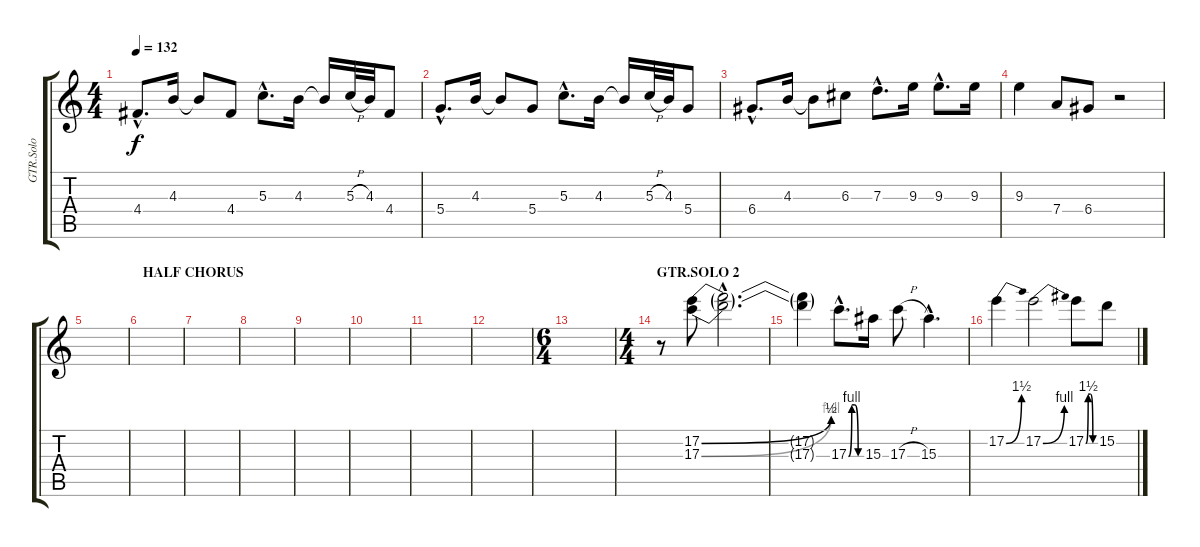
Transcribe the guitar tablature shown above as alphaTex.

\track ("GTR.Solo" "GTR.Solo") {instrument distortionguitar}
\staff {score tabs}
\tuning (E4 B3 G3 D3 A2 E2) {hide}
\ts (4 4)
\tempo 132
\clef g2
\ks c
4.4{hac}.8{d dy f} 4.3.16 4.3{t}.8 4.4.8 5.3{hac}.8{d} 4.3.16 4.3{t}.16 5.3{h}.32 4.3.32 4.4.8 |
5.4{hac}.8{d} 4.3.16 4.3{t}.8 5.4.8 5.3{hac}.8{d} 4.3.16 4.3{t}.16 5.3{h}.32 4.3.32 5.4.8 |
6.4{hac}.8{d} 4.3.16 4.3{t}.8 6.3.8 7.3{hac}.8{d} 9.3.16 9.3{hac}.8{d} 9.3.16 |
9.3.4 7.4.8 6.4.8 r.2 |
|
\section ("" "HALF CHORUS")
|
|
|
|
|
|
|
\ts (6 4)
|
\ts (4 4)
\section ("" "GTR.SOLO 2")
r.8 (17.2{be (bend 0 0 60 2)} 17.3{be (bend 0 0 60 4)}).8 (17.2{hac t} 17.3{hac t}).2{d} |
(17.2{t} 17.3{t}).4 17.3{be (custom 0 0 15 4 30 4 45 0 60 0) hac}.8{d} 15.3.16 17.3{h}.8 15.3{hac}.4{d} |
17.2{be (bend 0 0 60 6)}.4 17.2{be (bend 0 0 60 4)}.2 17.2{be (custom 0 0 15 6 30 6 45 0 60 0)}.8 15.2.8
